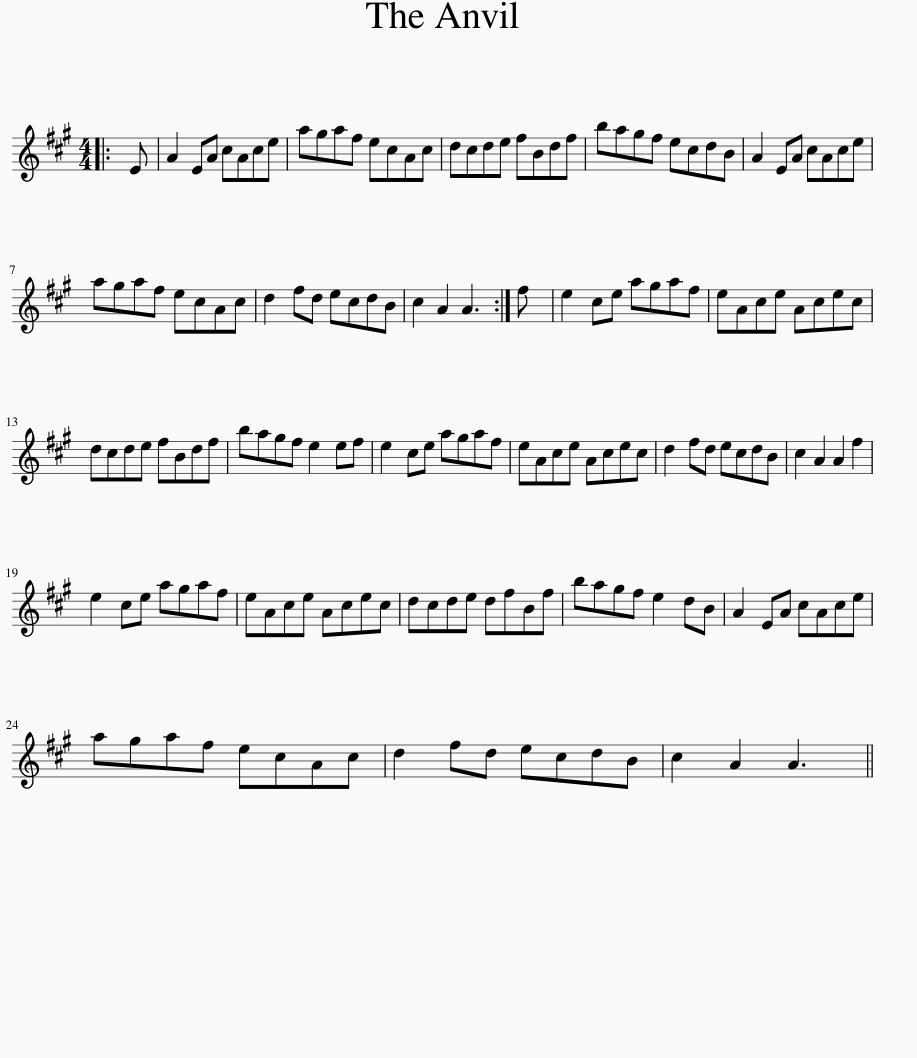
X:1
L:1/8
M:4/4
I:linebreak $
K:A
V:1 treble
V:1
|: E | A2 EA cAce | agaf ecAc | dcde fBdf | bagf ecdB | %5
 A2 EA cAce |$ agaf ecAc | d2 fd ecdB | c2 A2 A3 :| f | %10
 e2 ce agaf | eAce Acec |$ dcde fBdf | bagf e2 ef | e2 ce agaf | %15
 eAce Acec | d2 fd ecdB | c2 A2 A2 f2 |$ e2 ce agaf | eAce Acec | %20
 dcde dfBf | bagf e2 dB | A2 EA cAce |$ agaf ecAc | d2 fd ecdB | %25
 c2 A2 A3 || %26
